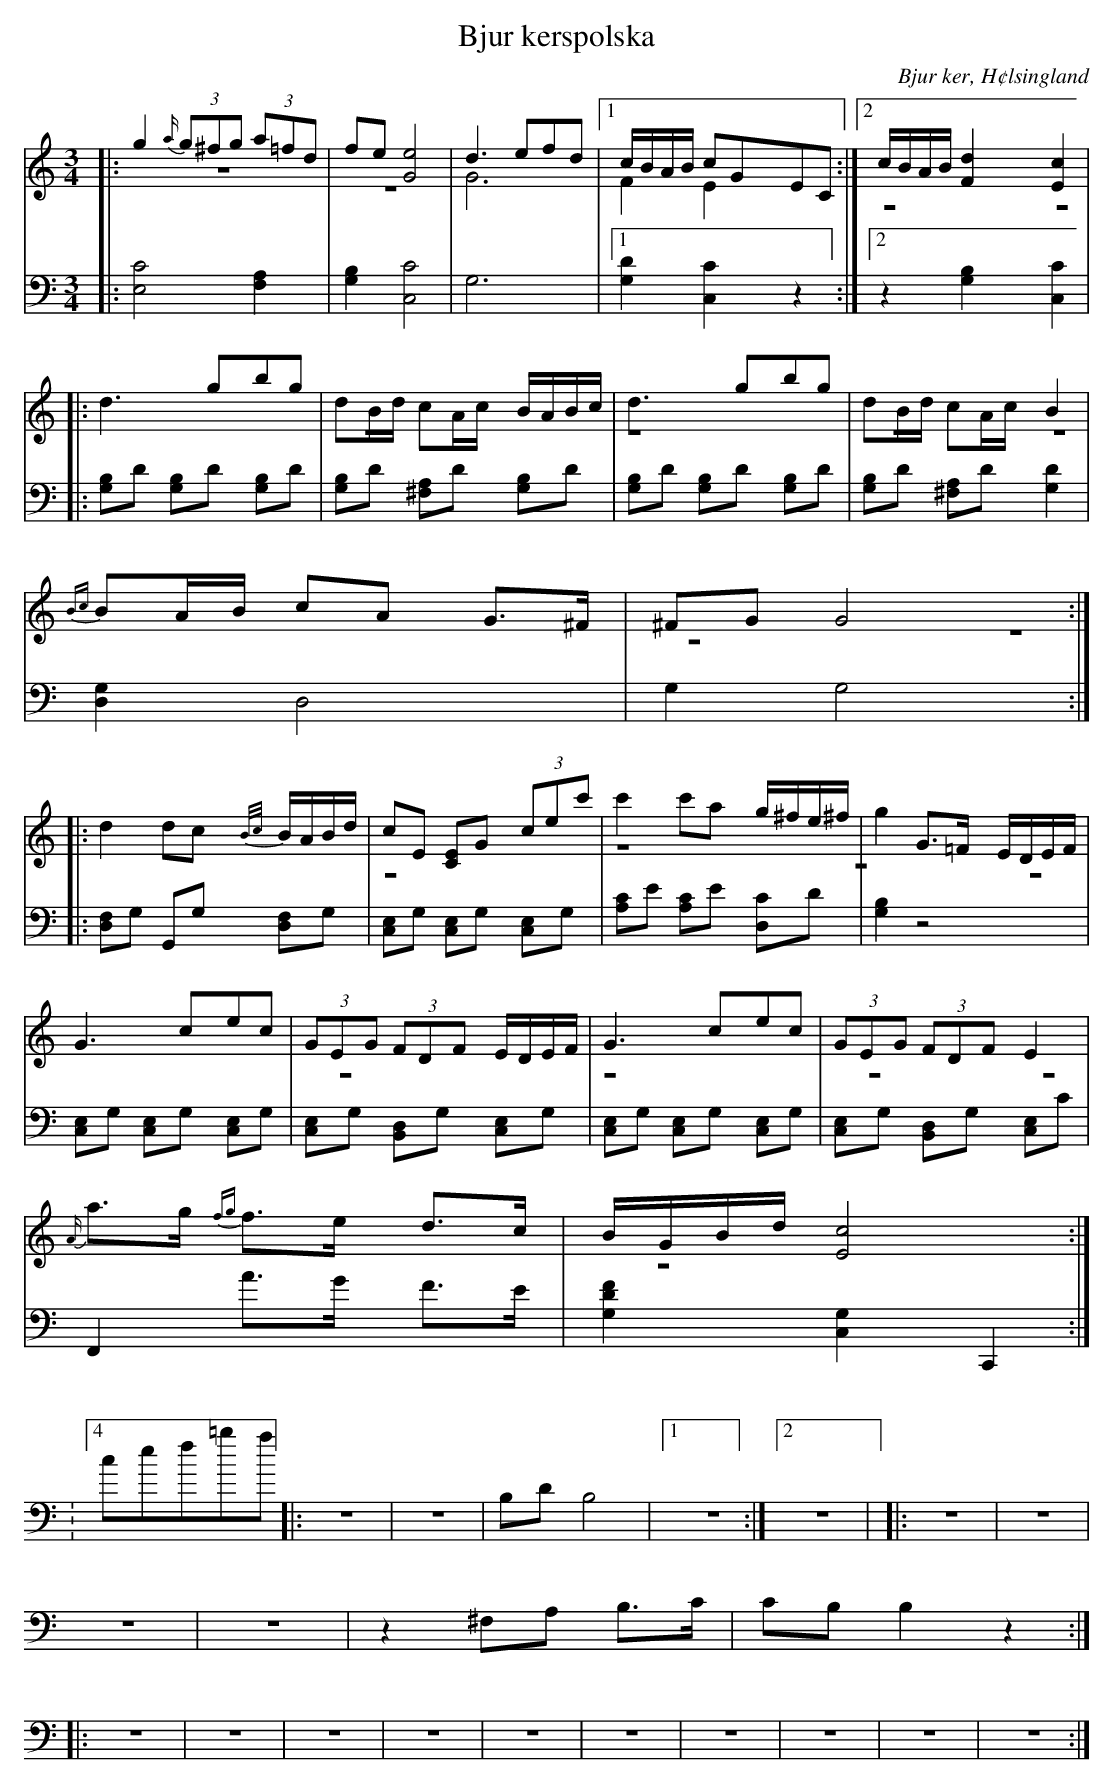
X:1
T: Bjur kerspolska
O: Bjur ker, H¢lsingland
M: 3/4
L: 1/8
K: C
V:1
V:2 merge
V:3
V:4 merge
V: 1
|:g2 {a/} (3g^fg (3a=fd|fe [G4e4]|d3 efd|1 c/B/A/B/ cGEC:|2 c/B/A/B/ [F2d2][E2c2]|
|:d3 gbg| dB/d/ cA/c/ B/A/B/c/| d3 gbg| dB/d/ cA/c/ B2|
{Bc}BA/B/ cA G>^F| ^FG G4 :|
|:d2 dc {B/c/}B/A/B/d/|cE [CE]G (3cec'|c'2 c'a g/^f/e/^f/|g2 G>=F E/D/E/F/|
G3 cec|(3GEG (3FDF E/D/E/F/|G3 cec|(3GEG (3FDF E2|
{A/}a>g {fg}f>e d>c|B/G/B/d/ [E4c4]:|
V:2
|:z6|z6|G6|1 F2 E2:|2 z6|
|:z6|z6|z6| z6|
z6|z6:|
|:z6|z6|z6|z6|
z6|z6|z6|z6|
z6|z6:|
V:3 clef=bass
|:[E,4C4] [F,2A,2]|[G,2B,2] [C,4C4]|G,6|1 [G,2D2][C,2C2] z2:|2 z2 [G,2B,2][C,2C2]|
|:[G,B,]D [G,B,]D [G,B,]D|[G,B,]D [^F,A,]D [G,B,]D|[G,B,]D [G,B,]D [G,B,]D|[G,B,]D [^F,A,]D [G,2D2]|
[D,2G,2] D,4|G,2 G,4:|
|:[D,F,]G, G,,G, [D,F,]G,|[C,E,]G, [C,E,]G, [C,E,]G,|[A,C]E [A,C]E [D,C]D| [G,2B,2] z4|
[C,E,]G, [C,E,]G, [C,E,]G,|[C,E,]G, [B,,D,]G, [C,E,]G,|[C,E,]G, [C,E,]G, [C,E,]G,|[C,E,]G, [B,,D,]G, [C,E,]C|
F,,2 A>G F>E|[G,2D2F2] [C,2G,2] C,,2:|
 V:4 clef=bass
|:z6|z6|B,D B,4|1z6:|2 z6|
|:z6|z6|z6| z6|
z2 ^F,A, B,>C |CB, B,2 z2:|
|:z6|z6|z6|z6|
z6|z6|z6|z6|
z6|z6:|
